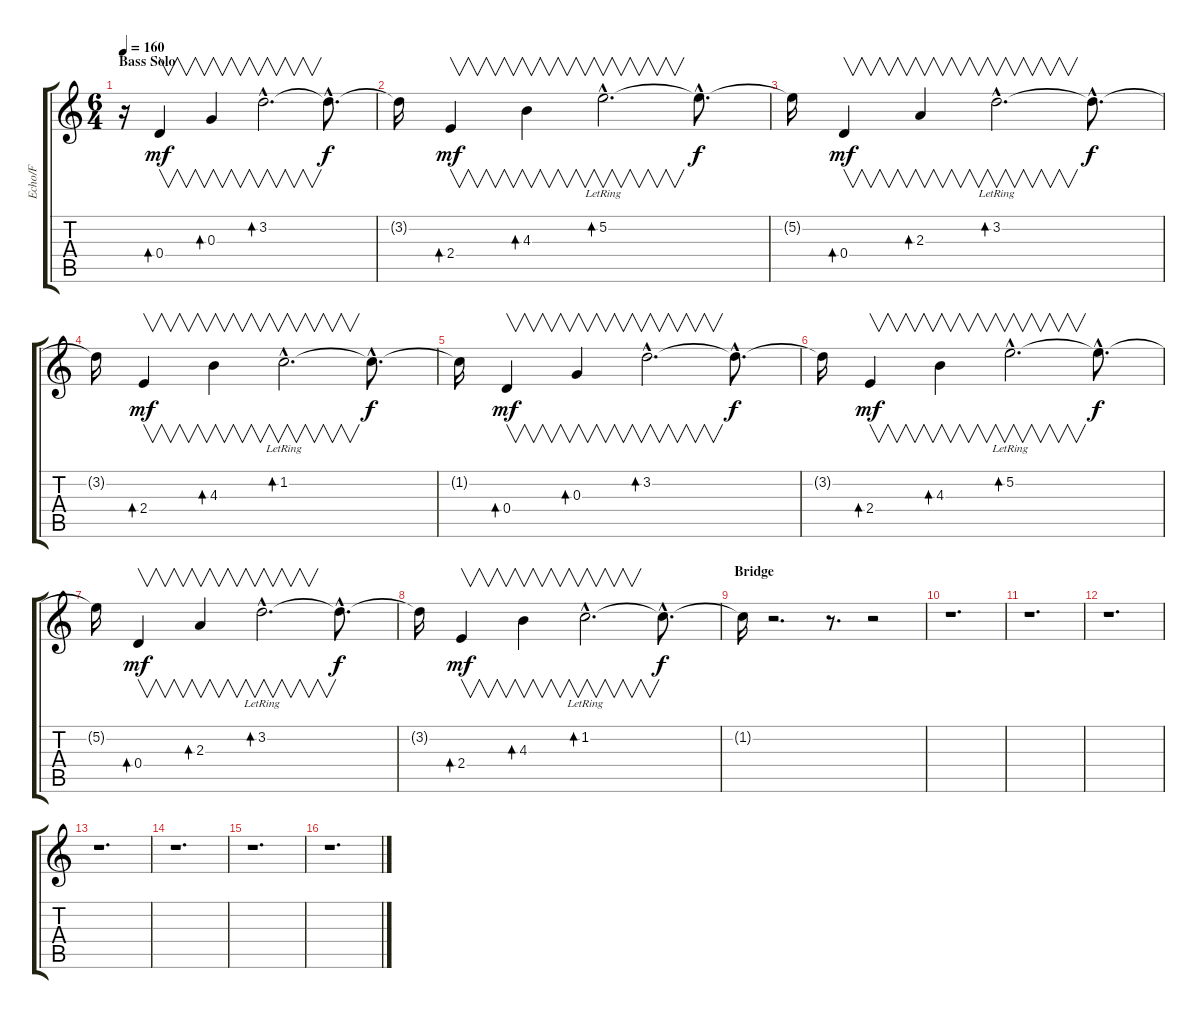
\track ("    Echo/Flanger" "    Echo/F") {instrument electricguitarjazz}
\staff {score tabs}
\tuning (E4 B3 G3 D3 A2 E2) {hide}
\ts (6 4)
\section ("" "Bass Solo")
\tempo 160
\clef g2
\ks c
r.16{dy f} 0.4.4{v bd 120 dy mf} 0.3.4{v bd 120} 3.2{hac}.2{v d bd 120} 3.2{hac t}.8{d dy f} |
3.2{t}.16 2.4.4{v bd 120 dy mf} 4.3.4{v bd 120} 5.2{hac lr}.2{v d bd 120} 5.2{hac t}.8{d dy f} |
5.2{t}.16 0.4.4{v bd 120 dy mf} 2.3.4{v bd 120} 3.2{hac lr}.2{v d bd 120} 3.2{hac t}.8{d dy f} |
3.2{t}.16 2.4.4{v bd 120 dy mf} 4.3.4{v bd 120} 1.2{hac lr}.2{v d bd 120} 1.2{hac t}.8{d dy f} |
1.2{t}.16 0.4.4{v bd 120 dy mf} 0.3.4{v bd 120} 3.2{hac}.2{v d bd 120} 3.2{hac t}.8{d dy f} |
3.2{t}.16 2.4.4{v bd 120 dy mf} 4.3.4{v bd 120} 5.2{hac lr}.2{v d bd 120} 5.2{hac t}.8{d dy f} |
5.2{t}.16 0.4.4{v bd 120 dy mf} 2.3.4{v bd 120} 3.2{hac lr}.2{v d bd 120} 3.2{hac t}.8{d dy f} |
3.2{t}.16 2.4.4{v bd 120 dy mf} 4.3.4{v bd 120} 1.2{hac lr}.2{v d bd 120} 1.2{hac t}.8{d dy f} |
\section ("" "Bridge")
1.2{t}.16 r.2{d} r.8{d} r.2 |
r.1{d} |
r.1{d} |
r.1{d} |
r.1{d} |
r.1{d} |
r.1{d} |
r.1{d}
